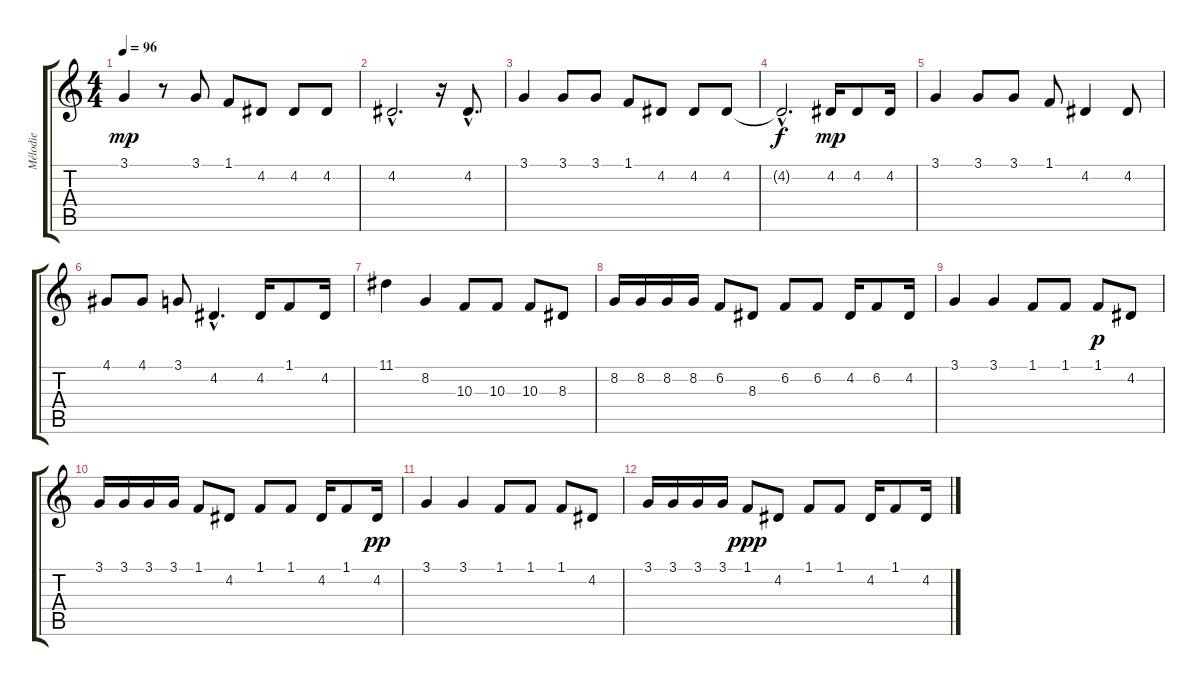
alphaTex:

\track ("Mélodie" "Mélodie") {instrument synthvoice}
\staff {score tabs}
\tuning (E4 B3 G3 D3 A2 E2) {hide}
\ts (4 4)
\tempo 96
\clef g2
\ks c
3.1.4{dy mp} r.8 3.1.8 1.1.8 4.2.8 4.2.8 4.2.8 |
4.2{hac}.2{d} r.16 4.2{hac}.8{d} |
3.1.4 3.1.8 3.1.8 1.1.8 4.2.8 4.2.8 4.2.8 |
4.2{hac t}.2{d dy f} 4.2.16{dy mp} 4.2.8 4.2.16 |
3.1.4 3.1.8 3.1.8 1.1.8 4.2.4 4.2.8 |
4.1.8 4.1.8 3.1.8 4.2{hac}.4{d} 4.2.16 1.1.8 4.2.16 |
11.1.4 8.2.4 10.3.8 10.3.8 10.3.8 8.3.8 |
8.2.16 8.2.16 8.2.16 8.2.16 6.2.8 8.3.8 6.2.8 6.2.8 4.2.16 6.2.8 4.2.16 |
3.1.4 3.1.4 1.1.8{volume 9} 1.1.8 1.1.8{dy p} 4.2.8{volume 8} |
3.1.16 3.1.16 3.1.16 3.1.16 1.1.8 4.2.8{volume 7} 1.1.8 1.1.8 4.2.16 1.1.8{volume 6} 4.2.16{dy pp} |
3.1.4 3.1.4 1.1.8{volume 5} 1.1.8 1.1.8 4.2.8{volume 4} |
3.1.16 3.1.16 3.1.16 3.1.16 1.1.8{dy ppp} 4.2.8{volume 3} 1.1.8 1.1.8 4.2.16 1.1.8{volume 2} 4.2.16
